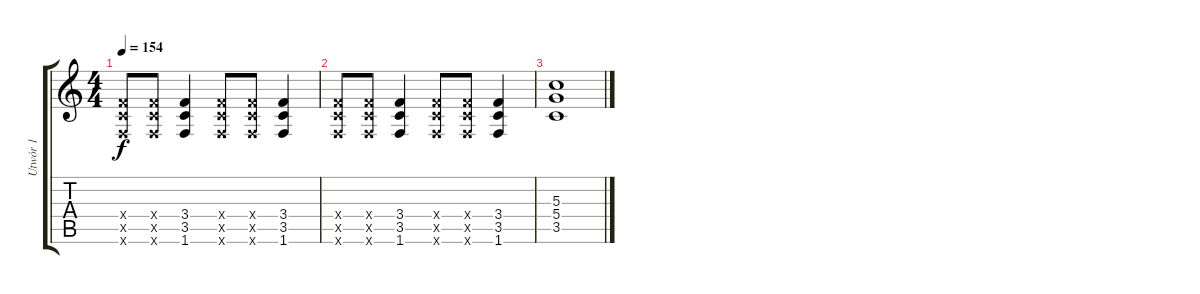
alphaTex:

\track ("Utwór 1" "Utwór 1") {instrument distortionguitar}
\staff {score tabs}
\tuning (E4 B3 G3 D3 A2 E2) {hide}
\ts (4 4)
\tempo 154
\clef g2
\ks c
(3.4{x} 3.5{x} 1.6{x}).8{dy f} (3.4{x} 3.5{x} 1.6{x}).8 (3.4 3.5 1.6).4 (3.4{x} 3.5{x} 1.6{x}).8 (3.4{x} 3.5{x} 1.6{x}).8 (3.4 3.5 1.6).4 |
(3.4{x} 3.5{x} 1.6{x}).8 (3.4{x} 3.5{x} 1.6{x}).8 (3.4 3.5 1.6).4 (3.4{x} 3.5{x} 1.6{x}).8 (3.4{x} 3.5{x} 1.6{x}).8 (3.4 3.5 1.6).4 |
(5.3 5.4 3.5).1
